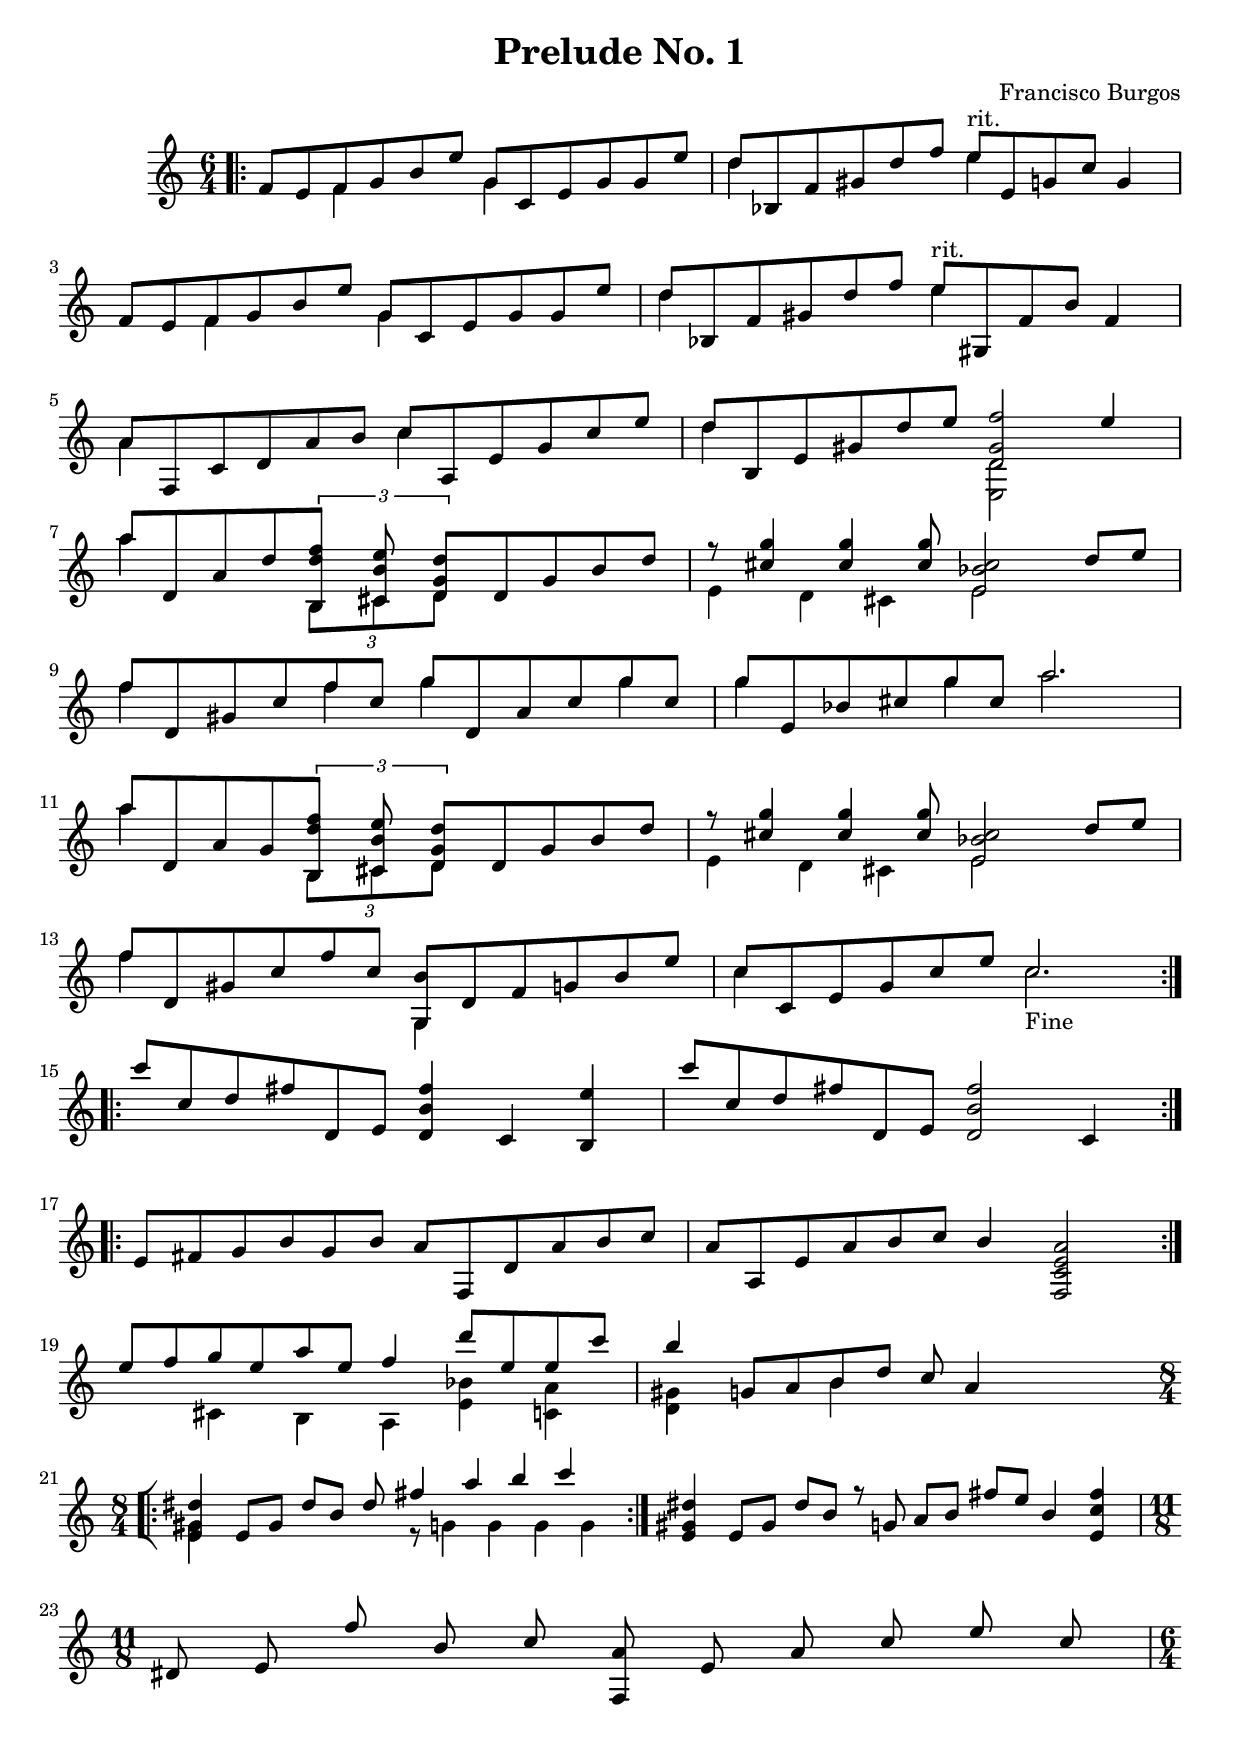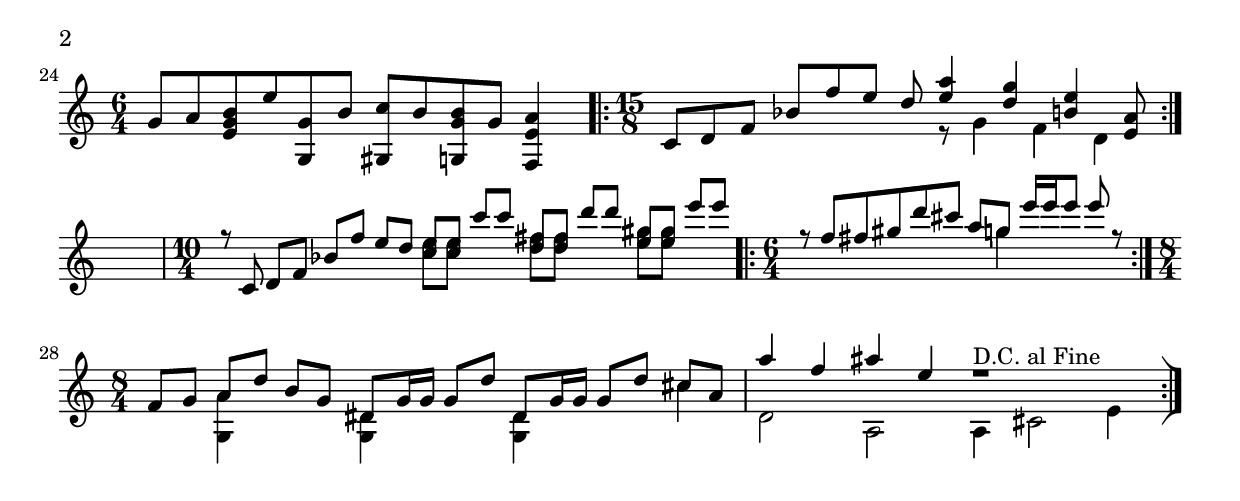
\version "2.18.2"
\header {
  title = "Prelude No. 1"
  composer = "Francisco Burgos"
}

\include "bbarred.ly"
#(define RH rightHandFinger)

#(define RH rightHandFinger)

<<
  {
    \time 6/4
    \key c \major
    
   
    <<
      \new Voice { \voiceOne
        \bar ".|:"
        f'8 e' f'8 g' b' e'' g' c' e' g' g' e'' |
        d'' bes f' gis' d'' f'' e''-"rit." e' g' c'' g'4 | \break
      }
      \new Voice { \voiceTwo
        s4 f'4 s4 g'4 s2 |
        d''4 s2 e''4 s2 |
      }
      \new Voice { \voiceThree
        |
        |
      }
      \new Voice { \voiceFour
        |
        |
      }
    >>
    <<
      \new Voice { \voiceOne
        f'8 e' f'8 g' b' e'' g' c' e' g' g' e'' |
        d'' bes f' gis' d'' f'' e''-"rit." gis f' b' f'4 | \break
      }
      \new Voice { \voiceTwo
        s4 f'4 s4 g'4 s2 |
        d''4 s2 e''4 s2 |
      }
      \new Voice { \voiceThree
        |
        |
      }
      \new Voice { \voiceFour
        |
        |
      }
    >>
    <<
      \new Voice { \voiceOne
        a'8 f c' d' a' b' c'' a e' g' c'' e''|
        d'' b e' gis' d'' e'' <d' gis' f''>2 e''4 | \break
      }
      \new Voice { \voiceTwo
        a'4 s2 c''4 s2 |
        d''4 s2 <e d'>2 s4 |
      }
      \new Voice { \voiceThree
        |
        |
      }
      \new Voice { \voiceFour
        |
        |
      }
    >>
    <<
      \new Voice { \voiceOne
        a''8[ d' a' d'' \tuplet 3/4 {<b d'' f''>] <cis' b' e''> <d' g' d''>[} d' g' b' d''] |
        r8 <cis'' g''>4 <cis'' g''>4 <cis'' g''>8 <e' bes' cis''>2  d''8 e'' | \break
      }
      \new Voice { \voiceTwo
        a''4 s4 \tuplet 3/4 {b8 cis' <d'>} s2 |
        e'4 d' cis' e'2 s4 |
      }
      \new Voice { \voiceThree
        |
        |
      }
      \new Voice { \voiceFour
        |
        |
      }
    >>
    <<
      \new Voice { \voiceOne
        f''8 d' gis' c'' f'' c'' g'' d' a' c'' g'' c''|
        g'' e' bes' cis'' g'' cis'' a''2. | \break
      }
      \new Voice { \voiceTwo
        f''4 s4 f''4 g''4 s4 g''4 |
        g''4 s4 g''4 a''2.|
      }
      \new Voice { \voiceThree
        |
        |
      }
      \new Voice { \voiceFour
        |
        |
      }
    >>
    <<
      \new Voice { \voiceOne
        a''8[ d' a' g' \tuplet 3/4 {<b d'' f''>] <cis' b' e''> <d' g' d''>[} d' g' b' d'']|
        r8 <cis'' g''>4 <cis'' g''>4 <cis'' g''>8 <e' bes' cis''>2 d''8 e'' | \break
      }
      \new Voice { \voiceTwo
        a''4 s4 \tuplet 3/4 {b8 cis' <d'>8} s2 |
        e'4 d' cis' e'2 s4|
      }
      \new Voice { \voiceThree
        |
        |
      }
      \new Voice { \voiceFour
        |
        |
      }
    >>
    <<
      \new Voice { \voiceOne
        f''8 d' gis' c'' f'' c'' <g b'> d' f' g' b' e''|
        c'' c' e' g' c'' e'' c''2. \bar ":|.|:" \break
      }
      \new Voice { \voiceTwo
        f''4 s2 <g>4 s2 |
        c''4 s2 c''2.-"Fine" |
      }
      \new Voice { \voiceThree
        |
        |
      }
      \new Voice { \voiceFour
        |
        |
      }
    >>
    <<
      \new Voice { \voiceOne
        c'''8 c'' d'' fis'' d' e' <d' b' fis''>4 c' <b e''> |
        c'''8 c'' d'' fis'' d' e' <d' b' fis''>2 c'4 \bar ":|.|:" \break
      }
      \new Voice { \voiceTwo
        |
        |
      }
      \new Voice { \voiceThree
        |
        |
      }
      \new Voice { \voiceFour
        |
        |
      }
    >>
    <<
      \new Voice { \voiceOne
        e'8 fis' g' b' g' b' a' f d' a' b' c'' |
        a' a e' a' b' c'' b'4 <f c' e' a'>2 \bar ":|." \break
      }
      \new Voice { \voiceTwo
        |
        |
      }
      \new Voice { \voiceThree
        |
        |
      }
      \new Voice { \voiceFour
        |
        |
      }
    >>
    <<
      \new Voice { \voiceOne
        e''8 f'' g'' e'' a'' e'' f''4  d'''8 e'' e'' c''' |
        b''4 g'8 a' b' d'' c'' a'4 s4. \bar "[|:" \break
      }
      \new Voice { \voiceTwo
        s4 cis' b a <e' bes'> <c' a'>  |
        <d' gis'>4 s4 b'4 s4. s4.  |
      }
      \new Voice { \voiceThree
        |
        |
      }
      \new Voice { \voiceFour
        |
        |
      }
    >>
    <<
      \new Voice { \voiceOne
        \time 8/4
        <e' gis' dis''>4 e'8 gis' dis''8 b' dis'' fis''4 a''4 b''4 c'''4 s8 \bar ":|."
        <e' gis' dis''>4 e'8 gis' dis'' b' r g' a' b' fis'' e'' b'4 <e' c'' fis''> | \break
      }
      \new Voice { \voiceTwo
        <e' gis'>4 s2 s8 r8 g'4 g' g' g'4 |
        |
      }
      \new Voice { \voiceThree
        |
        |
      }
      \new Voice { \voiceFour
        |
        |
      }
    >>
    <<
      \new Voice { \voiceOne
        \time 11/8
        dis'8 e' f'' b' c'' <f a'> e' a' c'' e''   c''| \break
      }
      \new Voice { \voiceTwo
        |
      }
      \new Voice { \voiceThree
        |
      }
      \new Voice { \voiceFour
        |
      }
    >>
    <<
      \new Voice { \voiceOne
        \time 6/4
        g' a' <e' g' b'> e'' <g g'> b' <gis c''> b' <g g' b'> g' <f e' a'>4 \bar ".|:"
        \time 15/8
        c'8 d' f' bes' f'' e'' d'' <e'' a''>4 <d'' g''> <b' e''> <e' a'>8 \bar ":|." \break
      }
      \new Voice { \voiceTwo
        s 1. |
        s2 s4. r8 g'4 f' d' s8 |
      }
      \new Voice { \voiceThree
        |
        |
      }
      \new Voice { \voiceFour
        |
        |
      }
    >>
    <<
      \new Voice { \voiceOne
        \time 10/4
        r8 c'8 d' f' bes' f'' e'' d'' <c'' e''> <c'' e''> c''' c''' <d'' fis''> <d'' fis''> d''' d''' <e'' gis''> <e'' gis''> e''' e''' \bar ".|:" 
        \time 6/4
        r8 f'' fis'' gis'' d''' cis''' a'' g'' e'''16 e''' e'''8 e''' r8 \bar ":|." \break
      }
      \new Voice { \voiceTwo
        s1 <c'' e''>8 <c'' e''>8 s4  <d'' fis''>8  <d'' fis''>8 s4 <e'' gis''>8 <e'' gis''>8 s4 |
        s2. s8 g''4 s4.|
      }
      \new Voice { \voiceThree
        |
        |
      }
      \new Voice { \voiceFour
        |
        |
      }
    >>
    <<
      \new Voice { \voiceOne
        \time 8/4
        f'8 g' a' d'' b' g' dis' g'16 g' g'8 d'' dis' g'16 g' g'8 d'' cis'' a' |
        a''4 f'' ais'' e'' r1-"D.C. al Fine" \bar ":|]" \break  
      }
      \new Voice { \voiceTwo
        s4 <g a'> s <g dis'> s  <g dis'> s4 cis''4 |
        d'2 a2 a4 cis'2 e'4 |
      }
      \new Voice { \voiceThree
        |
        |
      }
      \new Voice { \voiceFour
        |
        |
      }
    >>
    <<
      \new Voice { \voiceOne
       |
        | \break
      }
      \new Voice { \voiceTwo
        |
        |
      }
      \new Voice { \voiceThree
        |
        |
      }
      \new Voice { \voiceFour
        |
        |
      }
    >>
  }
>>